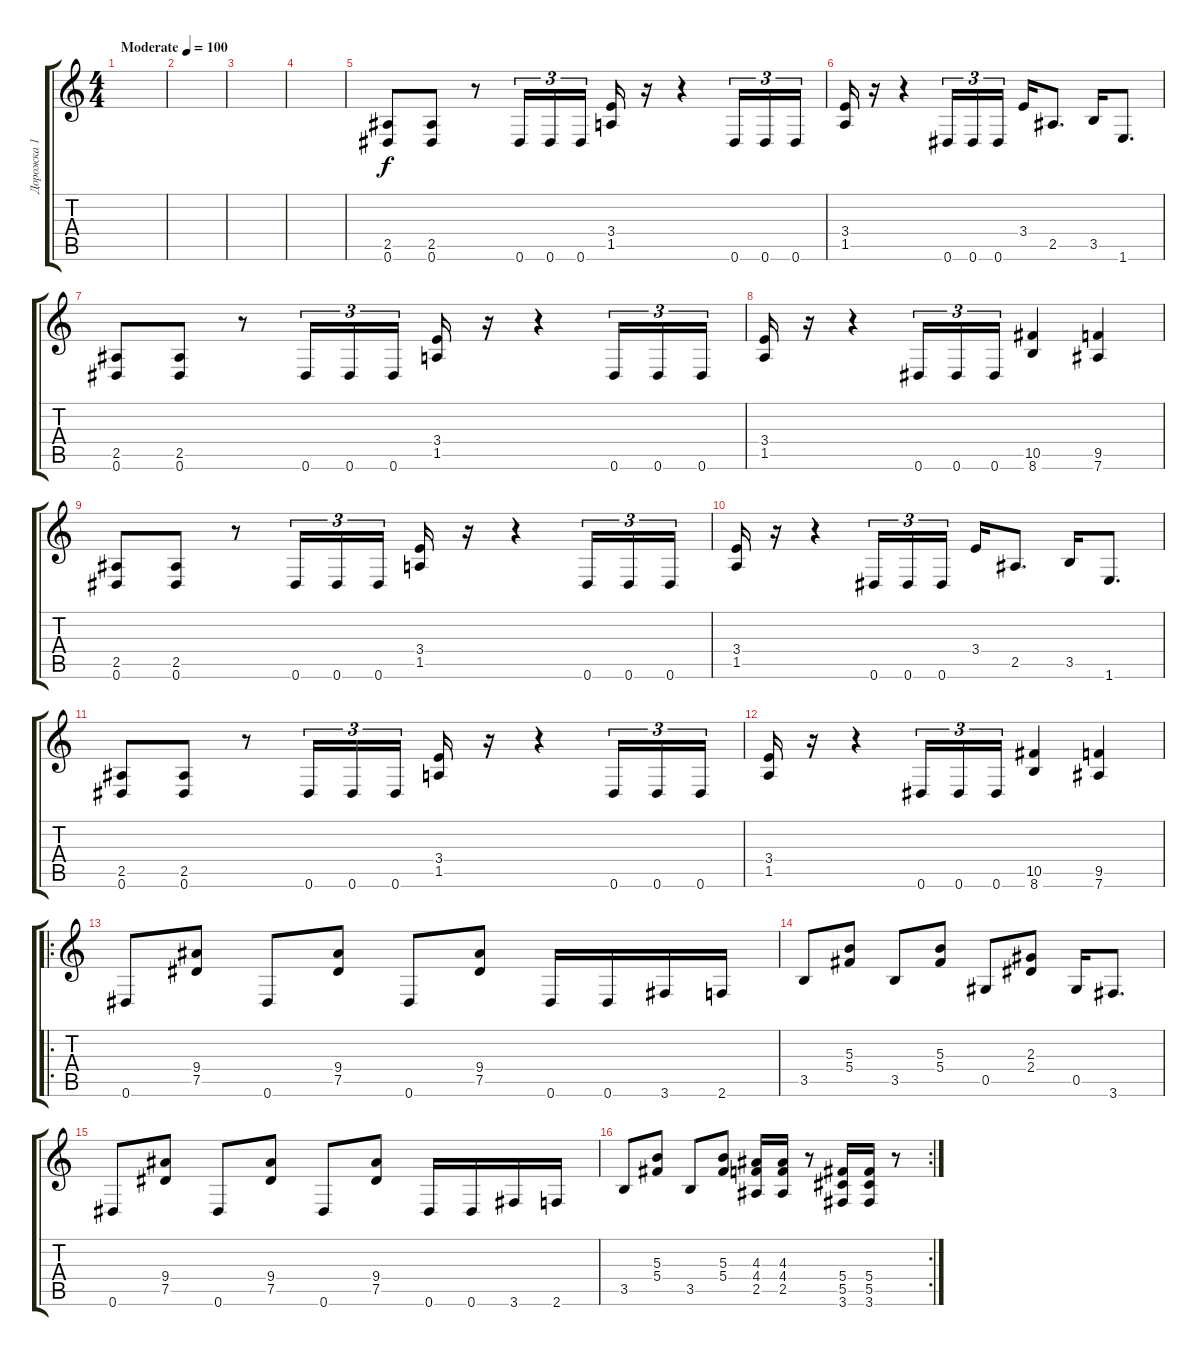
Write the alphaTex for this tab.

\track ("Дорожка 1" "Дорожка 1") {instrument distortionguitar}
\staff {score tabs}
\tuning (Eb4 Bb3 Gb3 Db3 Ab2 Eb2) {hide}
\ts (4 4)
\tempo (100 "Moderate")
\clef g2
\ks c
|
|
|
|
(2.5 0.6).8 (2.5 0.6).8 r.8 0.6.16{tu (3 2)} 0.6.16{tu (3 2)} 0.6.16{tu (3 2)} (3.4 1.5).16 r.16 r.4 0.6.16{tu (3 2)} 0.6.16{tu (3 2)} 0.6.16{tu (3 2)} |
(3.4 1.5).16 r.16 r.4 0.6.16{tu (3 2)} 0.6.16{tu (3 2)} 0.6.16{tu (3 2)} 3.4.16 2.5.8{d} 3.5.16 1.6.8{d} |
(2.5 0.6).8 (2.5 0.6).8 r.8 0.6.16{tu (3 2)} 0.6.16{tu (3 2)} 0.6.16{tu (3 2)} (3.4 1.5).16 r.16 r.4 0.6.16{tu (3 2)} 0.6.16{tu (3 2)} 0.6.16{tu (3 2)} |
(3.4 1.5).16 r.16 r.4 0.6.16{tu (3 2)} 0.6.16{tu (3 2)} 0.6.16{tu (3 2)} (10.5 8.6).4 (9.5 7.6).4 |
(2.5 0.6).8 (2.5 0.6).8 r.8 0.6.16{tu (3 2)} 0.6.16{tu (3 2)} 0.6.16{tu (3 2)} (3.4 1.5).16 r.16 r.4 0.6.16{tu (3 2)} 0.6.16{tu (3 2)} 0.6.16{tu (3 2)} |
(3.4 1.5).16 r.16 r.4 0.6.16{tu (3 2)} 0.6.16{tu (3 2)} 0.6.16{tu (3 2)} 3.4.16 2.5.8{d} 3.5.16 1.6.8{d} |
(2.5 0.6).8 (2.5 0.6).8 r.8 0.6.16{tu (3 2)} 0.6.16{tu (3 2)} 0.6.16{tu (3 2)} (3.4 1.5).16 r.16 r.4 0.6.16{tu (3 2)} 0.6.16{tu (3 2)} 0.6.16{tu (3 2)} |
(3.4 1.5).16 r.16 r.4 0.6.16{tu (3 2)} 0.6.16{tu (3 2)} 0.6.16{tu (3 2)} (10.5 8.6).4 (9.5 7.6).4 |
\ro
0.6.8 (9.4 7.5).8 0.6.8 (9.4 7.5).8 0.6.8 (9.4 7.5).8 0.6.16 0.6.16 3.6.16 2.6.16 |
3.5.8 (5.3 5.4).8 3.5.8 (5.3 5.4).8 0.5.8 (2.3 2.4).8 0.5.16 3.6.8{d} |
0.6.8 (9.4 7.5).8 0.6.8 (9.4 7.5).8 0.6.8 (9.4 7.5).8 0.6.16 0.6.16 3.6.16 2.6.16 |
\rc 2
3.5.8 (5.3 5.4).8 3.5.8 (5.3 5.4).8 (4.3 4.4 2.5).16 (4.3 4.4 2.5).16 r.8 (5.4 5.5 3.6).16 (5.4 5.5 3.6).16 r.8
